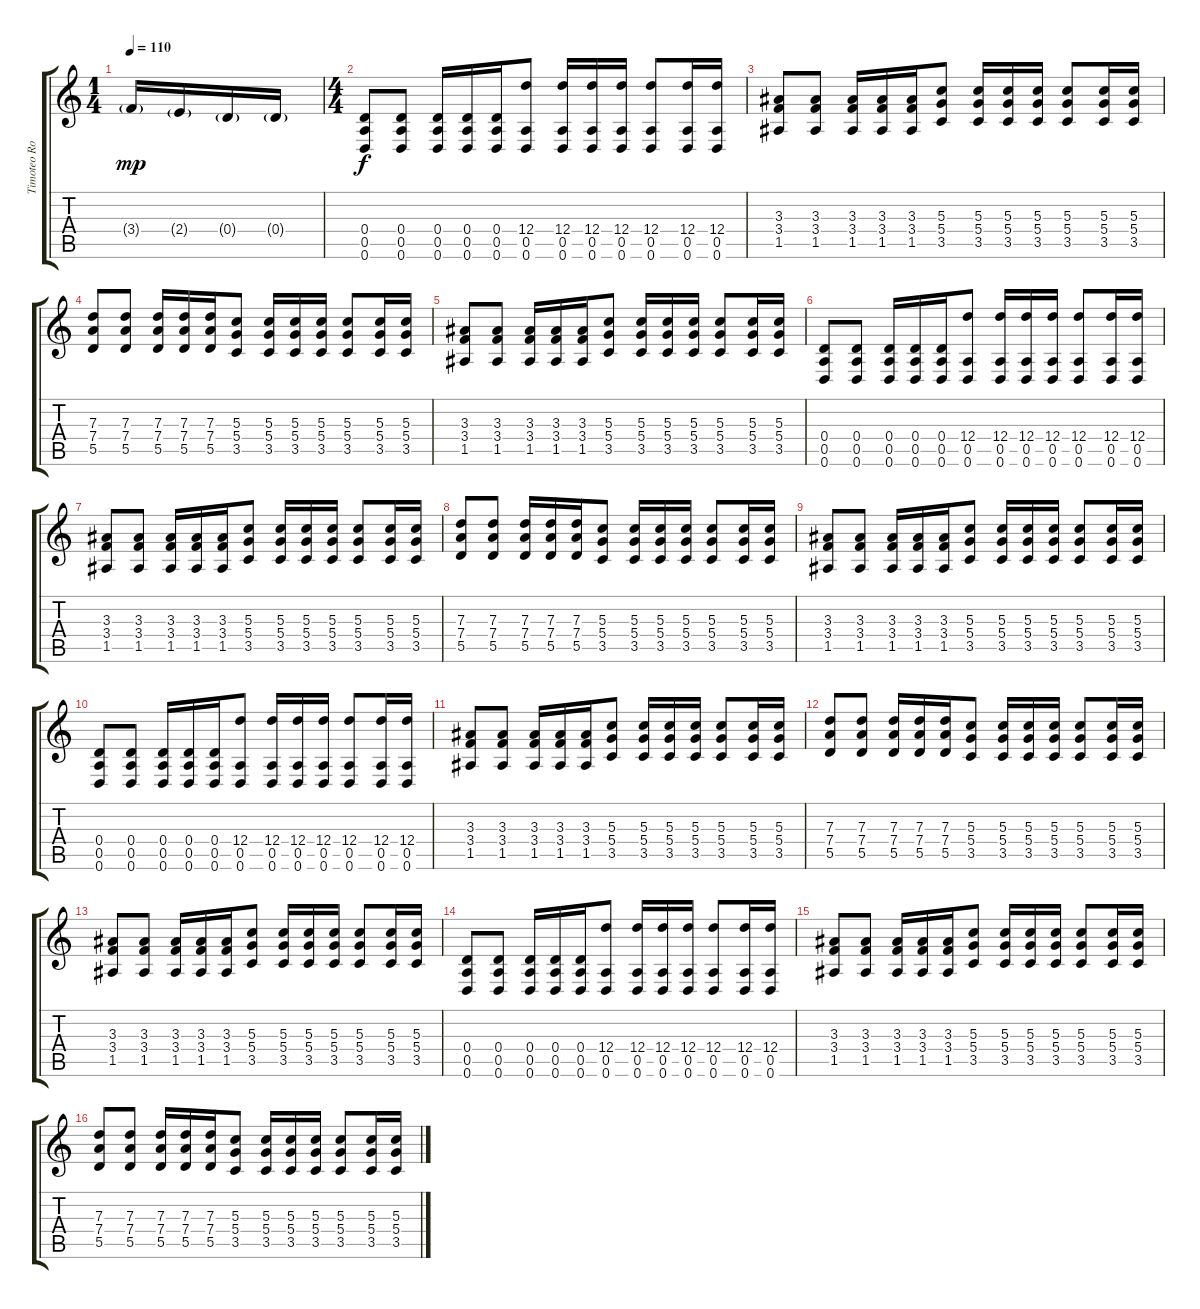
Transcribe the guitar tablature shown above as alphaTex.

\track ("Timoteo Rosales-Guitar" "Timoteo Ro") {instrument overdrivenguitar}
\staff {score tabs}
\tuning (E4 B3 G3 D3 A2 D2) {hide}
\ts (1 4)
\tempo 110
\clef g2
\ks c
3.4{g}.16{dy mp} 2.4{g}.16 0.4{g}.16 0.4{g}.16 |
\ts (4 4)
(0.4 0.5 0.6).8{dy f} (0.4 0.5 0.6).8 (0.4 0.5 0.6).16 (0.4 0.5 0.6).16 (0.4 0.5 0.6).16 (12.4 0.5 0.6).8 (12.4 0.5 0.6).16 (12.4 0.5 0.6).16 (12.4 0.5 0.6).16 (12.4 0.5 0.6).8 (12.4 0.5 0.6).16 (12.4 0.5 0.6).16 |
(3.3 3.4 1.5).8 (3.3 3.4 1.5).8 (3.3 3.4 1.5).16 (3.3 3.4 1.5).16 (3.3 3.4 1.5).16 (5.3 5.4 3.5).8 (5.3 5.4 3.5).16 (5.3 5.4 3.5).16 (5.3 5.4 3.5).16 (5.3 5.4 3.5).8 (5.3 5.4 3.5).16 (5.3 5.4 3.5).16 |
(7.3 7.4 5.5).8 (7.3 7.4 5.5).8 (7.3 7.4 5.5).16 (7.3 7.4 5.5).16 (7.3 7.4 5.5).16 (5.3 5.4 3.5).8 (5.3 5.4 3.5).16 (5.3 5.4 3.5).16 (5.3 5.4 3.5).16 (5.3 5.4 3.5).8 (5.3 5.4 3.5).16 (5.3 5.4 3.5).16 |
(3.3 3.4 1.5).8 (3.3 3.4 1.5).8 (3.3 3.4 1.5).16 (3.3 3.4 1.5).16 (3.3 3.4 1.5).16 (5.3 5.4 3.5).8 (5.3 5.4 3.5).16 (5.3 5.4 3.5).16 (5.3 5.4 3.5).16 (5.3 5.4 3.5).8 (5.3 5.4 3.5).16 (5.3 5.4 3.5).16 |
(0.4 0.5 0.6).8 (0.4 0.5 0.6).8 (0.4 0.5 0.6).16 (0.4 0.5 0.6).16 (0.4 0.5 0.6).16 (12.4 0.5 0.6).8 (12.4 0.5 0.6).16 (12.4 0.5 0.6).16 (12.4 0.5 0.6).16 (12.4 0.5 0.6).8 (12.4 0.5 0.6).16 (12.4 0.5 0.6).16 |
(3.3 3.4 1.5).8 (3.3 3.4 1.5).8 (3.3 3.4 1.5).16 (3.3 3.4 1.5).16 (3.3 3.4 1.5).16 (5.3 5.4 3.5).8 (5.3 5.4 3.5).16 (5.3 5.4 3.5).16 (5.3 5.4 3.5).16 (5.3 5.4 3.5).8 (5.3 5.4 3.5).16 (5.3 5.4 3.5).16 |
(7.3 7.4 5.5).8 (7.3 7.4 5.5).8 (7.3 7.4 5.5).16 (7.3 7.4 5.5).16 (7.3 7.4 5.5).16 (5.3 5.4 3.5).8 (5.3 5.4 3.5).16 (5.3 5.4 3.5).16 (5.3 5.4 3.5).16 (5.3 5.4 3.5).8 (5.3 5.4 3.5).16 (5.3 5.4 3.5).16 |
(3.3 3.4 1.5).8 (3.3 3.4 1.5).8 (3.3 3.4 1.5).16 (3.3 3.4 1.5).16 (3.3 3.4 1.5).16 (5.3 5.4 3.5).8 (5.3 5.4 3.5).16 (5.3 5.4 3.5).16 (5.3 5.4 3.5).16 (5.3 5.4 3.5).8 (5.3 5.4 3.5).16 (5.3 5.4 3.5).16 |
(0.4 0.5 0.6).8 (0.4 0.5 0.6).8 (0.4 0.5 0.6).16 (0.4 0.5 0.6).16 (0.4 0.5 0.6).16 (12.4 0.5 0.6).8 (12.4 0.5 0.6).16 (12.4 0.5 0.6).16 (12.4 0.5 0.6).16 (12.4 0.5 0.6).8 (12.4 0.5 0.6).16 (12.4 0.5 0.6).16 |
(3.3 3.4 1.5).8 (3.3 3.4 1.5).8 (3.3 3.4 1.5).16 (3.3 3.4 1.5).16 (3.3 3.4 1.5).16 (5.3 5.4 3.5).8 (5.3 5.4 3.5).16 (5.3 5.4 3.5).16 (5.3 5.4 3.5).16 (5.3 5.4 3.5).8 (5.3 5.4 3.5).16 (5.3 5.4 3.5).16 |
(7.3 7.4 5.5).8 (7.3 7.4 5.5).8 (7.3 7.4 5.5).16 (7.3 7.4 5.5).16 (7.3 7.4 5.5).16 (5.3 5.4 3.5).8 (5.3 5.4 3.5).16 (5.3 5.4 3.5).16 (5.3 5.4 3.5).16 (5.3 5.4 3.5).8 (5.3 5.4 3.5).16 (5.3 5.4 3.5).16 |
(3.3 3.4 1.5).8 (3.3 3.4 1.5).8 (3.3 3.4 1.5).16 (3.3 3.4 1.5).16 (3.3 3.4 1.5).16 (5.3 5.4 3.5).8 (5.3 5.4 3.5).16 (5.3 5.4 3.5).16 (5.3 5.4 3.5).16 (5.3 5.4 3.5).8 (5.3 5.4 3.5).16 (5.3 5.4 3.5).16 |
(0.4 0.5 0.6).8 (0.4 0.5 0.6).8 (0.4 0.5 0.6).16 (0.4 0.5 0.6).16 (0.4 0.5 0.6).16 (12.4 0.5 0.6).8 (12.4 0.5 0.6).16 (12.4 0.5 0.6).16 (12.4 0.5 0.6).16 (12.4 0.5 0.6).8 (12.4 0.5 0.6).16 (12.4 0.5 0.6).16 |
(3.3 3.4 1.5).8 (3.3 3.4 1.5).8 (3.3 3.4 1.5).16 (3.3 3.4 1.5).16 (3.3 3.4 1.5).16 (5.3 5.4 3.5).8 (5.3 5.4 3.5).16 (5.3 5.4 3.5).16 (5.3 5.4 3.5).16 (5.3 5.4 3.5).8 (5.3 5.4 3.5).16 (5.3 5.4 3.5).16 |
(7.3 7.4 5.5).8 (7.3 7.4 5.5).8 (7.3 7.4 5.5).16 (7.3 7.4 5.5).16 (7.3 7.4 5.5).16 (5.3 5.4 3.5).8 (5.3 5.4 3.5).16 (5.3 5.4 3.5).16 (5.3 5.4 3.5).16 (5.3 5.4 3.5).8 (5.3 5.4 3.5).16 (5.3 5.4 3.5).16
